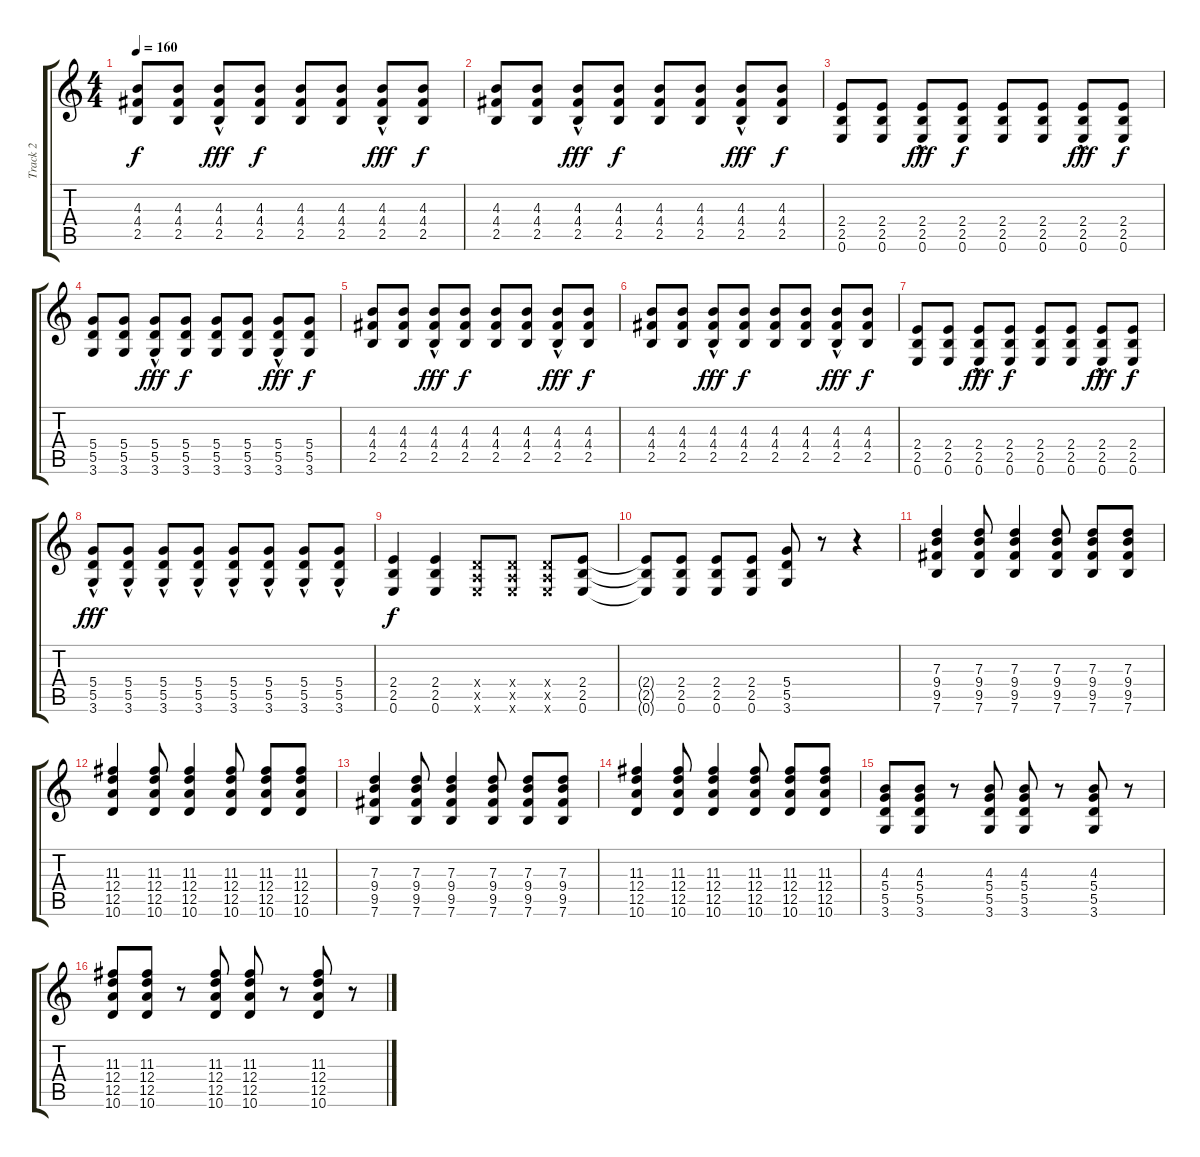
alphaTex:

\track ("Track 2" "Track 2") {instrument acousticguitarsteel}
\staff {score tabs}
\tuning (E4 B3 G3 D3 A2 E2) {hide}
\ts (4 4)
\tempo 160
\clef g2
\ks c
(4.3 4.4 2.5).8{dy f} (4.3 4.4 2.5).8 (4.3 4.4 2.5{hac}).8{dy fff} (4.3 4.4 2.5).8{dy f} (4.3 4.4 2.5).8 (4.3 4.4 2.5).8 (4.3 4.4 2.5{hac}).8{dy fff} (4.3 4.4 2.5).8{dy f} |
(4.3 4.4 2.5).8 (4.3 4.4 2.5).8 (4.3 4.4 2.5{hac}).8{dy fff} (4.3 4.4 2.5).8{dy f} (4.3 4.4 2.5).8 (4.3 4.4 2.5).8 (4.3 4.4 2.5{hac}).8{dy fff} (4.3 4.4 2.5).8{dy f} |
(2.4 2.5 0.6).8 (2.4 2.5 0.6).8 (2.4 2.5{hac} 0.6).8{dy fff} (2.4 2.5 0.6).8{dy f} (2.4 2.5 0.6).8 (2.4 2.5 0.6).8 (2.4 2.5 0.6{hac}).8{dy fff} (2.4 2.5 0.6).8{dy f} |
(5.4 5.5 3.6).8 (5.4 5.5 3.6).8 (5.4 5.5 3.6{hac}).8{dy fff} (5.4 5.5 3.6).8{dy f} (5.4 5.5 3.6).8 (5.4 5.5 3.6).8 (5.4 5.5 3.6{hac}).8{dy fff} (5.4 5.5 3.6).8{dy f} |
(4.3 4.4 2.5).8 (4.3 4.4 2.5).8 (4.3 4.4{hac} 2.5).8{dy fff} (4.3 4.4 2.5).8{dy f} (4.3 4.4 2.5).8 (4.3 4.4 2.5).8 (4.3 4.4 2.5{hac}).8{dy fff} (4.3 4.4 2.5).8{dy f} |
(4.3 4.4 2.5).8 (4.3 4.4 2.5).8 (4.3 4.4 2.5{hac}).8{dy fff} (4.3 4.4 2.5).8{dy f} (4.3 4.4 2.5).8 (4.3 4.4 2.5).8 (4.3 4.4{hac} 2.5).8{dy fff} (4.3 4.4 2.5).8{dy f} |
(2.4 2.5 0.6).8 (2.4 2.5 0.6).8 (2.4 2.5 0.6{hac}).8{dy fff} (2.4 2.5 0.6).8{dy f} (2.4 2.5 0.6).8 (2.4 2.5 0.6).8 (2.4 2.5 0.6{hac}).8{dy fff} (2.4 2.5 0.6).8{dy f} |
(5.4 5.5 3.6{hac}).8{dy fff} (5.4 5.5{hac} 3.6).8 (5.4 5.5 3.6{hac}).8 (5.4 5.5{hac} 3.6).8 (5.4 5.5 3.6{hac}).8 (5.4 5.5{hac} 3.6).8 (5.4 5.5 3.6{hac}).8 (5.4 5.5{hac} 3.6).8 |
(2.4 2.5 0.6).4{dy f} (2.4 2.5 0.6).4 (0.4{x} 0.5{x} 0.6{x}).8 (0.4{x} 0.5{x} 0.6{x}).8 (0.4{x} 0.5{x} 0.6{x}).8 (2.4 2.5 0.6).8 |
(2.4{t} 2.5{t} 0.6{t}).8 (2.4 2.5 0.6).8 (2.4 2.5 0.6).8 (2.4 2.5 0.6).8 (5.4 5.5 3.6).8 r.8 r.4 |
(7.3 9.4 9.5 7.6).4 (7.3 9.4 9.5 7.6).8 (7.3 9.4 9.5 7.6).4 (7.3 9.4 9.5 7.6).8 (7.3 9.4 9.5 7.6).8 (7.3 9.4 9.5 7.6).8 |
(11.3 12.4 12.5 10.6).4 (11.3 12.4 12.5 10.6).8 (11.3 12.4 12.5 10.6).4 (11.3 12.4 12.5 10.6).8 (11.3 12.4 12.5 10.6).8 (11.3 12.4 12.5 10.6).8 |
(7.3 9.4 9.5 7.6).4 (7.3 9.4 9.5 7.6).8 (7.3 9.4 9.5 7.6).4 (7.3 9.4 9.5 7.6).8 (7.3 9.4 9.5 7.6).8 (7.3 9.4 9.5 7.6).8 |
(11.3 12.4 12.5 10.6).4 (11.3 12.4 12.5 10.6).8 (11.3 12.4 12.5 10.6).4 (11.3 12.4 12.5 10.6).8 (11.3 12.4 12.5 10.6).8 (11.3 12.4 12.5 10.6).8 |
(4.3 5.4 5.5 3.6).8 (4.3 5.4 5.5 3.6).8 r.8 (4.3 5.4 5.5 3.6).8 (4.3 5.4 5.5 3.6).8 r.8 (4.3 5.4 5.5 3.6).8 r.8 |
(11.3 12.4 12.5 10.6).8 (11.3 12.4 12.5 10.6).8 r.8 (11.3 12.4 12.5 10.6).8 (11.3 12.4 12.5 10.6).8 r.8 (11.3 12.4 12.5 10.6).8 r.8
